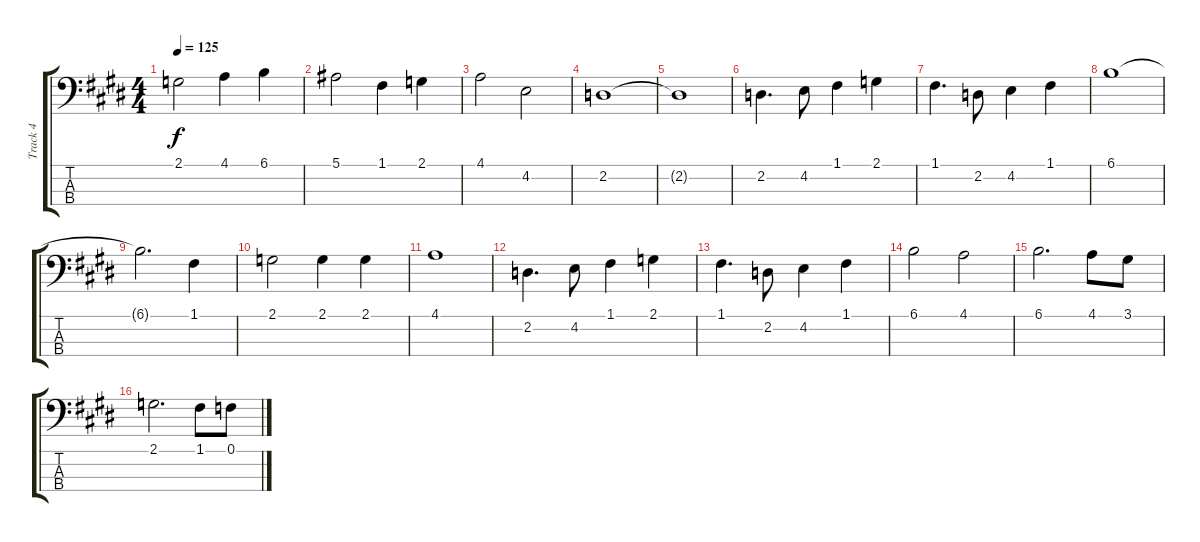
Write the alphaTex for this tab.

\track ("Track 4" "Track 4") {instrument electricbassfinger}
\staff {score tabs}
\tuning (F2 C2 G1 D1) {hide}
\ts (4 4)
\tempo 125
\clef f4
\ks e
2.1.2{dy f} 4.1.4 6.1.4 |
5.1.2 1.1.4 2.1.4 |
4.1.2 4.2.2 |
2.2.1 |
2.2{t}.1 |
2.2.4{d} 4.2.8 1.1.4 2.1.4 |
1.1.4{d} 2.2.8 4.2.4 1.1.4 |
6.1.1 |
6.1{t}.2{d} 1.1.4 |
2.1.2 2.1.4 2.1.4 |
4.1.1 |
2.2.4{d} 4.2.8 1.1.4 2.1.4 |
1.1.4{d} 2.2.8 4.2.4 1.1.4 |
6.1.2 4.1.2 |
6.1.2{d} 4.1.8 3.1.8 |
2.1.2{d} 1.1.8 0.1.8
